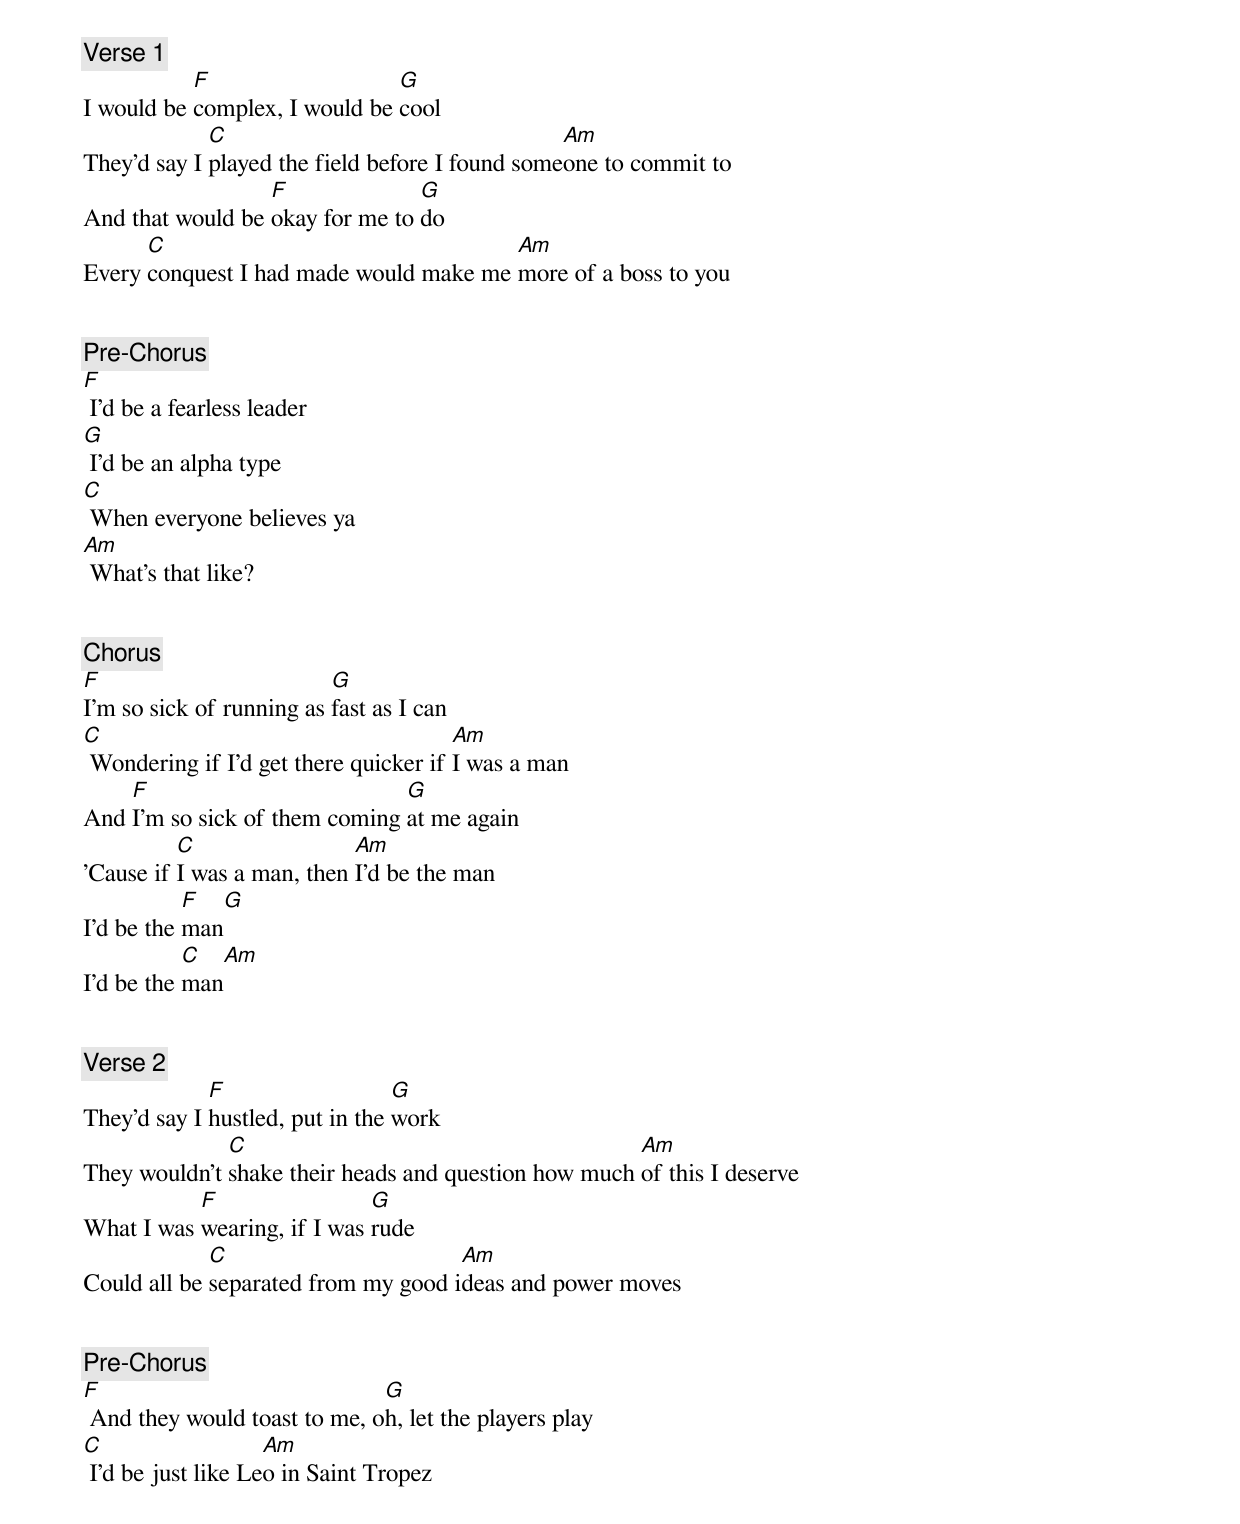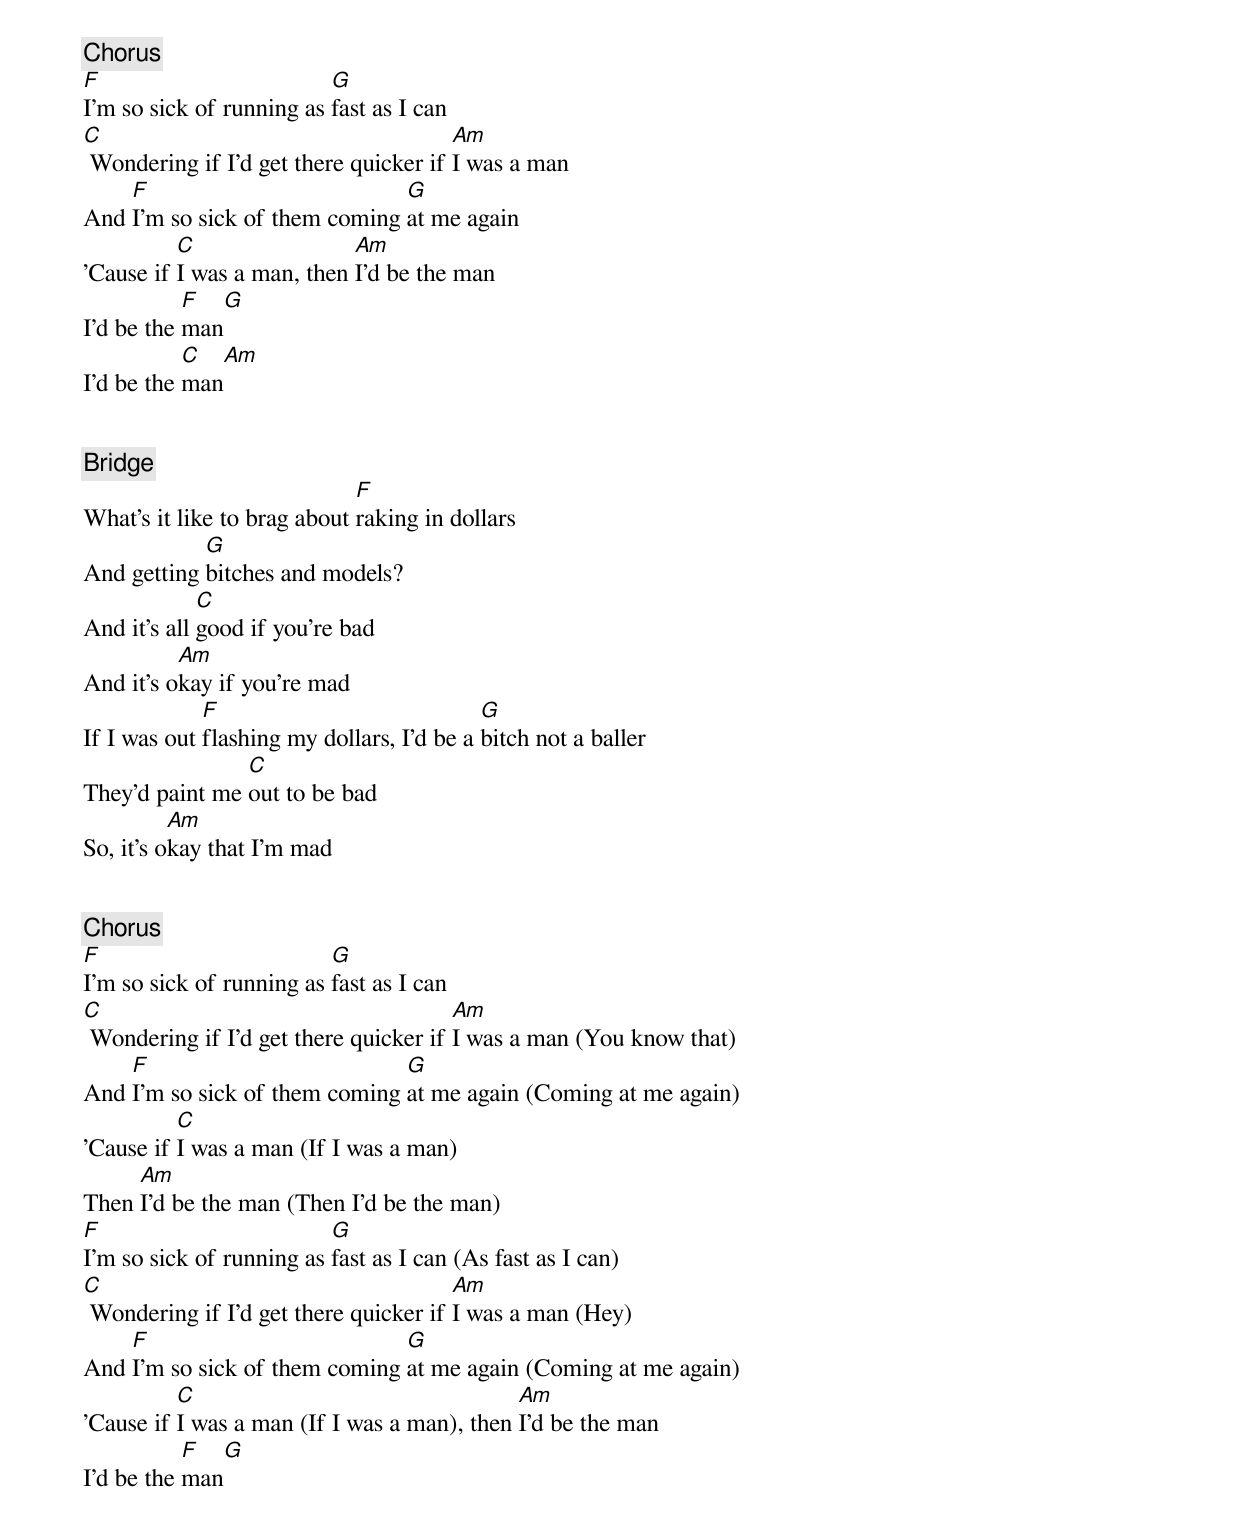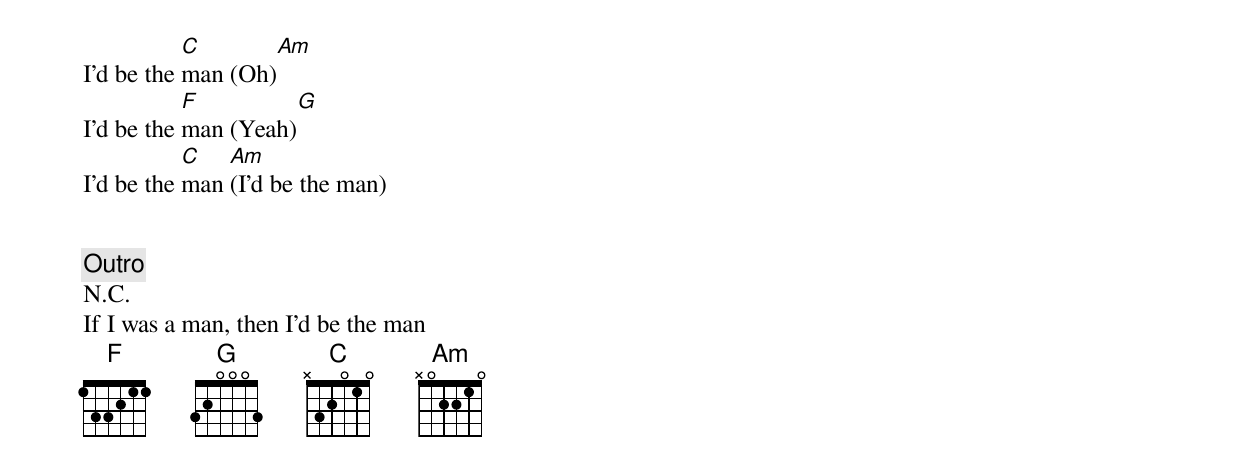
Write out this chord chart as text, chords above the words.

[Verse 1]
           F                   G
I would be complex, I would be cool
             C                                   Am
They'd say I played the field before I found someone to commit to
                  F              G
And that would be okay for me to do
      C                                 Am
Every conquest I had made would make me more of a boss to you


[Pre-Chorus]
F
 I'd be a fearless leader
G
 I'd be an alpha type
C
 When everyone believes ya
Am
 What's that like?


[Chorus]
F                         G
I'm so sick of running as fast as I can
C                                      Am
 Wondering if I'd get there quicker if I was a man
    F                          G
And I'm so sick of them coming at me again
          C                 Am
'Cause if I was a man, then I'd be the man
           F   G
I'd be the man
           C   Am
I'd be the man


[Verse 2]
             F                   G
They'd say I hustled, put in the work
              C                                       Am
They wouldn't shake their heads and question how much of this I deserve
           F                 G
What I was wearing, if I was rude
             C                       Am
Could all be separated from my good ideas and power moves


[Pre-Chorus]
F                             G
 And they would toast to me, oh, let the players play
C                   Am
 I'd be just like Leo in Saint Tropez


[Chorus]
F                         G
I'm so sick of running as fast as I can
C                                      Am
 Wondering if I'd get there quicker if I was a man
    F                          G
And I'm so sick of them coming at me again
          C                 Am
'Cause if I was a man, then I'd be the man
           F   G
I'd be the man
           C   Am
I'd be the man


[Bridge]
                             F
What's it like to brag about raking in dollars
            G
And getting bitches and models?
             C
And it's all good if you're bad
          Am
And it's okay if you're mad
             F                             G
If I was out flashing my dollars, I'd be a bitch not a baller
                C
They'd paint me out to be bad
          Am
So, it's okay that I'm mad


[Chorus]
F                         G
I'm so sick of running as fast as I can
C                                      Am
 Wondering if I'd get there quicker if I was a man (You know that)
    F                          G
And I'm so sick of them coming at me again (Coming at me again)
          C
'Cause if I was a man (If I was a man)
     Am
Then I'd be the man (Then I'd be the man)
F                         G
I'm so sick of running as fast as I can (As fast as I can)
C                                      Am
 Wondering if I'd get there quicker if I was a man (Hey)
    F                          G
And I'm so sick of them coming at me again (Coming at me again)
          C                                  Am
'Cause if I was a man (If I was a man), then I'd be the man
           F   G
I'd be the man
           C       Am
I'd be the man (Oh)
           F         G
I'd be the man (Yeah)
           C   Am
I'd be the man (I'd be the man)


[Outro]
N.C.
If I was a man, then I'd be the man
